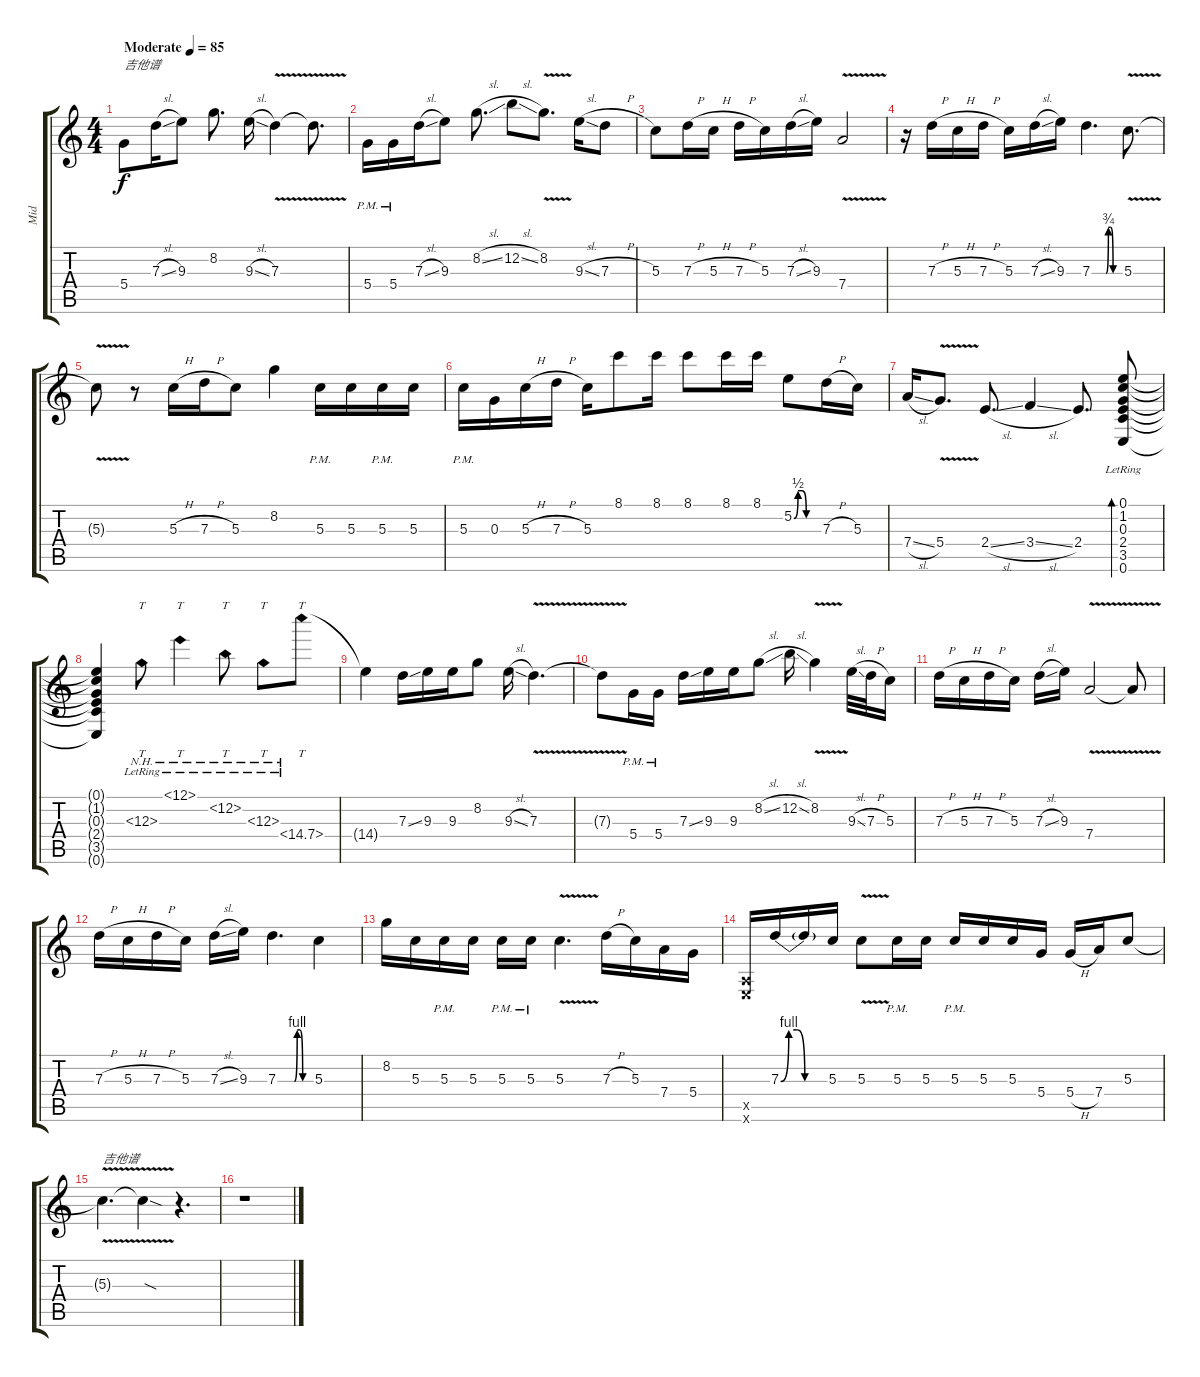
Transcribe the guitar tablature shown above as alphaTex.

\track ("Mid" "Mid") {instrument overdrivenguitar bank 5}
\staff {score tabs}
\tuning (E4 B3 G3 D3 A2 E2) {hide}
\ts (4 4)
\tempo (85 "Moderate")
\clef g2
\ks c
5.4.8{txt "吉他谱" dy f instrument overdrivenguitar} 7.3{sl}.16 9.3.8 8.2.8{d} 9.3{sl}.16 7.3{v}.4 7.3{t}.8{d} |
5.4{pm}.16 5.4{pm}.16 7.3{sl}.16 9.3.8 8.2{sl}.8{d} 12.2{sl}.8 8.2{v}.8{d} 9.3{sl}.16 7.3{h}.8 |
5.3.8 7.3{h}.16 5.3{h}.16 7.3{h}.16 5.3.16 7.3{sl}.16 9.3.16 7.4{v}.2 |
r.16 7.3{h}.16 5.3{h}.16 7.3{h}.16 5.3.16 7.3{sl}.16 9.3.16 7.3{be (custom 0 0 30 0 35 3 40 3 45 0 60 0)}.4{d} 5.3{v}.8{d} |
5.3{t}.8 r.8 5.3{h}.16 7.3{h}.16 5.3.8 8.2.4 5.3{pm}.16 5.3.16 5.3{pm}.16 5.3.16 |
5.3{pm}.16 0.3.16 5.3{h}.16 7.3{h}.16 5.3.16 8.1.8 8.1.16 8.1.8 8.1.16 8.1.16 5.2{be (custom 0 0 10 2 20 2 30 0 60 0)}.8 7.3{h}.16 5.3.16 |
7.4{sl}.16 5.4{v}.8{d} 2.4{sl}.8{d} 3.4{sl}.4 2.4.8{d} (0.1{lr} 1.2 0.3 2.4 3.5 0.6).8{bd 240} |
(0.1{t} 1.2{t} 0.3{t} 2.4{t} 3.5{t} 0.6{t}).4 12.3{nh lr}.8{tt} 12.1{nh lr}.4{tt} 13.2{nh lr}.8{tt} 12.3{nh lr}.8{tt} 14.4{nh lr}.8{tt} |
14.4{t}.4 7.3{ss}.16 9.3.16 9.3.16 8.2.8 9.3{sl}.16 7.3{v}.4{d} |
7.3{t}.8 5.4{pm}.16 5.4{pm}.16 7.3{ss}.16 9.3.16 9.3.16 8.2{sl}.8 12.2{sl}.16 8.2{v}.4 9.3{sl}.32 7.3{h}.32 5.3.16 |
7.3{h}.16 5.3{h}.16 7.3{h}.16 5.3.16 7.3{sl}.16 9.3.16 7.4{v}.2 7.4{t}.8 |
7.3{h}.16 5.3{h}.16 7.3{h}.16 5.3.16 7.3{sl}.16 9.3.16 7.3{be (custom 0 0 30 0 35 4 40 4 45 0 60 0)}.4{d} 5.3.4 |
8.2.16 5.3.16 5.3{pm}.16 5.3.16 5.3{pm}.16 5.3{pm}.16 5.3{v}.4{d} 7.3{h}.16 5.3.16 7.4.16 5.4.16 |
(0.5{x} 0.6{x}).16 7.3{be (custom 0 0 10 4 20 4 30 0 60 0)}.16 7.3{t}.16 5.3.16 5.3{v}.8 5.3{pm}.16 5.3.16 5.3{pm}.16 5.3.16 5.3.16 5.4.16 5.4{h}.16 7.4.16 5.3.8 |
5.3{v t}.4{d txt "吉他谱"} 5.3{sod t}.4 r.4{d} |
r.1
